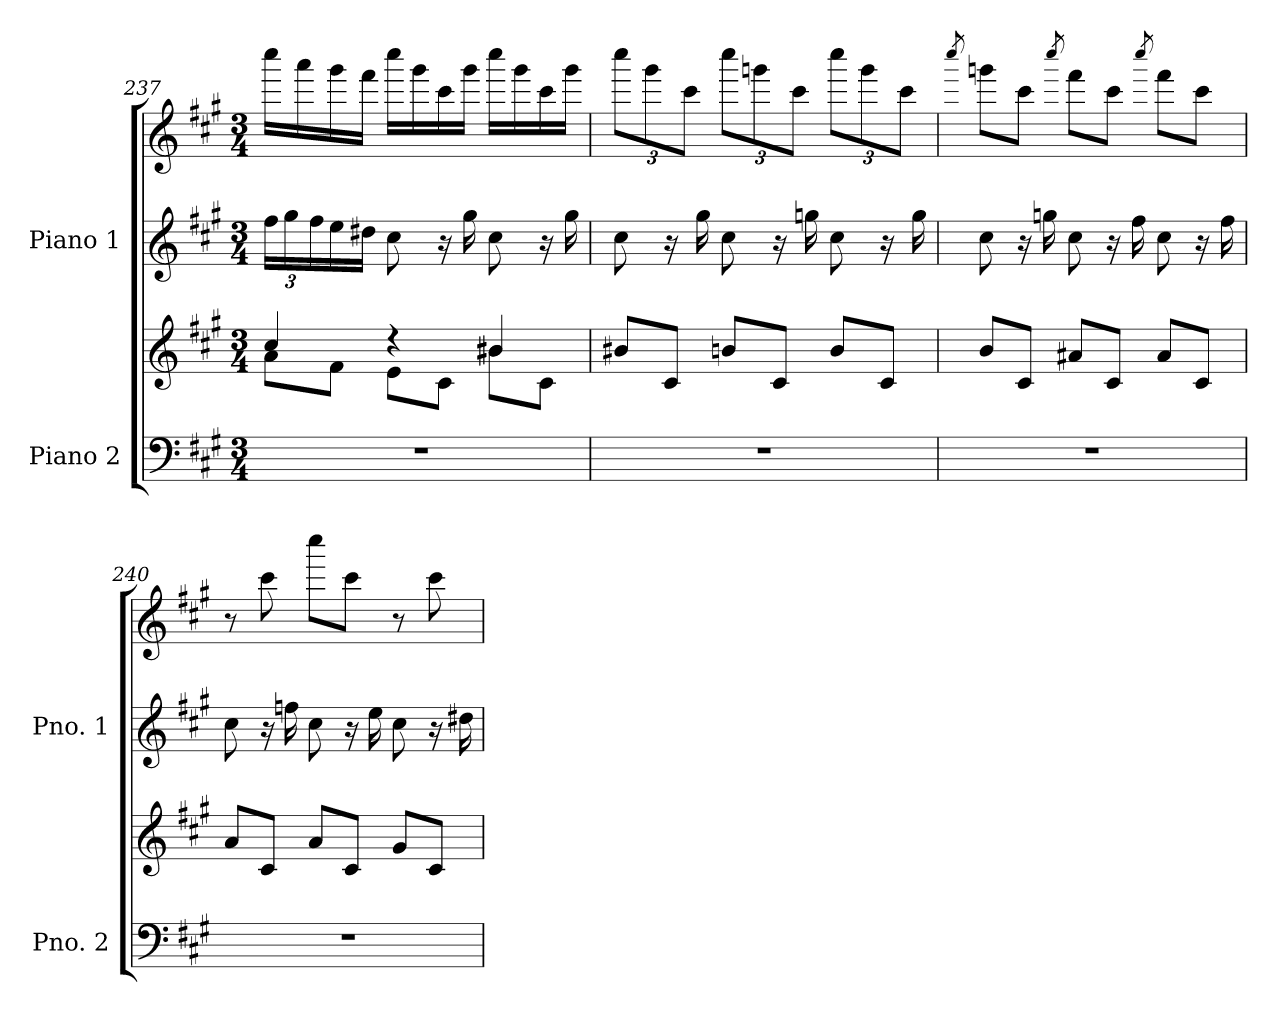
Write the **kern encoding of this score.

**kern	**kern	**kern	**kern
*part2	*part2	*part1	*part1
*staff4	*staff3	*staff2	*staff1
*I"Piano 2	*	*I"Piano 1	*
*I'Pno. 2	*	*I'Pno. 1	*
!!LO:PB:g=z
*clefF4	*clefG2	*clefG2	*clefG2
*k[f#c#g#]	*k[f#c#g#]	*k[f#c#g#]	*k[f#c#g#]
*M3/4	*M3/4	*M3/4	*M3/4
=237	=237	=237	=237
*	*^	*	*
*	*	*	*Xbrackettup	*
2.r	4cc#/	8a\L	24ff#\LL	16cccc#\LL
.	.	.	24gg#\	.
.	.	.	.	16aaa\
.	.	.	24ff#\	.
.	.	8f#\J	16ee\	16ggg#\
.	.	.	16dd#X\JJ	16fff#\JJ
.	4r	8e\L	8cc#\	16cccc#\LL
.	.	.	.	16ggg#\
.	.	8c#\J	16r	16ccc#\
.	.	.	16gg#\	16ggg#\JJ
.	4b#X/	8b#\L	8cc#\	16cccc#\LL
.	.	.	.	16ggg#\
.	.	8c#\J	16r	16ccc#\
.	.	.	16gg#\	16ggg#\JJ
*	*v	*v	*	*
=238	=238	=238	=238
*	*	*	*Xbrackettup
2.r	8b#X/L	8cc#\	12cccc#\L
.	.	.	12ggg#\
.	8c#/J	16r	.
.	.	.	12ccc#\J
.	.	16gg#\	.
.	8bn/L	8cc#\	12cccc#\L
.	.	.	12gggn\
.	8c#/J	16r	.
.	.	.	12ccc#\J
.	.	16ggn\	.
.	8b/L	8cc#\	12cccc#\L
.	.	.	12ggg\
.	8c#/J	16r	.
.	.	.	12ccc#\J
.	.	16gg\	.
=239	=239	=239	=239
.	.	.	8qcccc#/
2.r	8b/L	8cc#\	8gggn\L
.	8c#/J	16r	8ccc#\J
.	.	16ggn\	.
.	.	.	8qcccc#/
.	8a#X/L	8cc#\	8fff#\L
.	8c#/J	16r	8ccc#\J
.	.	16ff#\	.
.	.	.	8qcccc#/
.	8a#/L	8cc#\	8fff#\L
.	8c#/J	16r	8ccc#\J
.	.	16ff#\	.
!!LO:LB:g=z
=240	=240	=240	=240
2.r	8a/L	8cc#\	8r
.	8c#/J	16r	8ccc#\
.	.	16ffn\	.
.	8a/L	8cc#\	8cccc#\L
.	8c#/J	16r	8ccc#\J
.	.	16ee\	.
.	8g#/L	8cc#\	8r
.	8c#/J	16r	8ccc#\
.	.	16dd#X\	.
=	=	=	=
*-	*-	*-	*-
